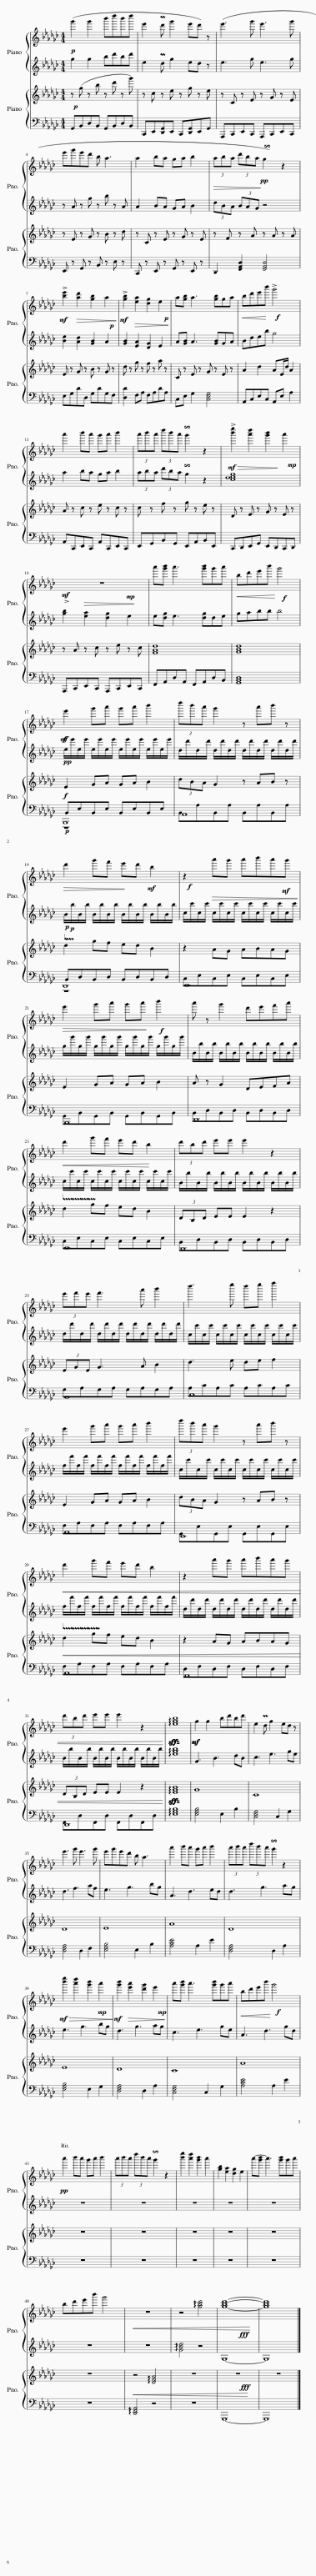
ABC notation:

X:1
%%score { 1 | 2 } { 3 | ( 4 5 6 ) }
L:1/8
M:4/4
I:linebreak $
K:Gb
V:1 treble
V:2 treble
V:3 treble
V:4 bass
V:5 bass
V:6 bass
V:1
!p! (g'2 g'2 b'd''b'd'' | e'2 Pd') g'2 e'd' z | (e'3 g' e'3) g' |$ (e'g'e'd') b a3 | a2 ba ga b2 | %5
!>(! (3aba (3d'ba!pp! !invertedturn!g2 z2!>)! |$!mf! !>![be']2!>(! [ad']2 [gb]2 a2!>)!!p! |!mf! !>![gb]2!>(! [ea]2 [dg]2!p! e2!>)! | a[gb] a3 [gb]ga |!<(! bd'e'b'!f! !>!g'4!<)! |$ %10
 a'2 b'a' g'a' b'2 | (3a'b'a' (3d''b'a' !invertedturn!g'2 z2 |!mf!!>(! !>![b'e'']2 [a'd'']2 [g'b']2!mp! a'2!>)! |$!mf! z8!mp! | a'[g'b'] a'3 [g'b']g'a' | %15
!<(! bd'e'b'!f! g'4!<)! |$!mf!!f! e'2 g'a' g'a' b'2 | (3d''b'a' g'2 z a'b' z |$!>(! d'2 g'f' e'd'!mf! b2!>)! | z2!>(! a'g' a'b'a'!mf!g'!>)!!f! |$ %20
!>(! e'2 g'a' g'a' b'2!>)!!f! | a' z g'2 d'e'f'a' |$!<(! d'2 g'f' e'd' b2!<)! | (3d'bd' e'e' e'2 z2 |$ (3e'f'e' f'3 a' b'2 | %25
 d''3 e'' d''e'' f''2 |$ e'2 g'a' g'a' b'2 | (3d''b'a' g'2 z a'b' z |$!<(! d'2 g'f' e'd' b2 | z2 a'g' a'b'a'g' |$ %30
 (3d'bd' e'e' e'2 z2!<)! | !arpeggio![egb]8 |!mf!!mf! g2 g2 bd'bd' | e2 Pd g2 ed z |$ e'3 g' e'3 g' | %35
 e'g'e'd' b a3 | a'2 b'a' g'a' b'2 | (3a'b'a' (3d''b'a' !invertedturn!g'2 z2 |$!mf!!>(! [b'e'']2 [a'd'']2 [g'b']2!mp! a'2!>)! |!mf! [g'b']2!>(! [e'a']2 [d'g']2 e'2!>)!!mp! | %40
 a'[g'b'] a'3 [g'b']g'a' |!<(! bd'e'b'!f! g'4!<)! |$!pp! a'2 b'a' g'a' b'2 | (3a'b'a' (3d''b'a' !invertedturn!g'2 z2 | [b'e'']2 [a'd'']2 [g'b']2 a'2 | %45
 [gb]2 [ea]2 [dg]2 e2 | a'-[g'b'] a'3 [g'b']g'a' |$ bd'e'b' g'4 |!<(! z8 | z4 !arpeggio![gbd']4 | %50
 [gbd']8-!fff! | [gbd']8!<)! |] %52
V:2
 g2 g2 bd'bd' | e2 Pd g2 ed z | e3 g e3 g |$ z A z g z b z A | A2 BA GA B2 | %5
 (3dBA (3BAG z4 |$ [Be]2 [Ad]2 [GB]2 A2 | [GB]2 [EA]2 [DG]2 E2 | A[GB] A3 [GB]GA | Bdeb g4 |$ %10
 a2 ba ga b2 | (3aba (3d'ba !invertedturn!g2 z2 | [cdeg]8 |$ !>![gb]2!>(! [ea]2 [dg]2 e2!>)! | e[dg] e3 [dg]de | %15
 gabb b4 |$!pp! e/e'/e/e'/ e/e'/e/e'/ e/e'/e/e'/ e/e'/e/e'/ | d/d'/d/d'/ d/d'/d/d'/ d/d'/d/d'/ d/d'/d/d'/ |$!p! B/!p!b/B/b/ B/b/B/b/ B/b/B/b/ B/b/B/b/ | c/c'/c/c'/ c/c'/c/c'/ c/c'/c/c'/ c/c'/c/c'/ |$ %20
 g/g'/g/g'/ g/g'/g/g'/ g/g'/g/g'/ g/g'/g/g'/ | B/b/B/b/ B/b/B/b/ B/b/B/b/ B/b/B/b/ |$ c/c'/c/c'/ c/c'/c/c'/ c/c'/c/c'/ c/c'/c/c'/ | B/b/B/b/ B/b/B/b/ B/b/B/b/ B/b/B/b/ |$ d/d'/d/d'/ d/d'/d/d'/ d/d'/d/d'/ d/d'/d/d'/ | %25
 c/c'/c/c'/ c/c'/c/c'/ c/c'/c/c'/ c/c'/c/c'/ |$ f/f'/f/f'/ f/f'/f/f'/ f/f'/f/f'/ f/f'/f/f'/ | c/c'/c/c'/ c/c'/c/c'/ c/c'/c/c'/ c/c'/c/c'/ |$ f/f'/f/f'/ f/f'/f/f'/ f/f'/f/f'/ f/f'/f/f'/ | d/d'/d/d'/ d/d'/d/d'/ d/d'/d/d'/ d/d'/d/d'/ |$ %30
 B/b/B/b/ B/b/B/b/ B/b/B/b/ B/b/B/b/ | !arpeggio![egb]8 | G3 B3 dB | c3 e3 ge |$ d3 f3 af | %35
 e3 g3 bg | A3 d3 ed | d3 g3 ag |$ e3 g3 bg | d3 g3 ag | %40
 c3 e3 ge | A3 d3 gd |$ z8 | z8 | z8 | %45
 z8 | z8 |$ z8 | z8 | !arpeggio![GBd]4 z4 | %50
 G,8- | G,8 |] %52
V:3
!p! z (g z b z d' z g') | z c z e z g z e | z C z E z G z E |$ z E z G z B z d | z C z E z G z E | %5
 z F z A z A z A |$ E z G z B z G z | d z g z f z a z | C z E z G z E z | A2 d2 AE/d/ A2 |$ %10
 A z c z e z c z | c z f z g z e z | D z E z G z E z |$ z A z c z e z c | [FAd]8 | %15
 [GBd]8 |$!f! E2 GA GA B2 | (3dBA G2 z AB z |$ !trill(!Td2 gf ed B2!trill)! | z2 AG ABAG |$ %20
 E2 GA GA B2 | A z G2 DEFA |$ !trill(!Td2 gf ed B2!trill)! | (3DB,D EE E2 z2 |$ (3EGE G3 A B2 | %25
 d3 e de f2 |$ E2 GA GA B2 | (3dBA G2 z AB z |$!<(! !trill(!Td2 gf ed B2!trill)! | z2 AG ABAG |$ %30
 (3DB,D EE E2 z2!<)! | !arpeggio![EGB]8 | G8 | C8 |$ D8 | %35
 E8 | A8 | D8 |$ E8 | D8 | %40
 C8 | A8 |$ z8 | z8 | z8 | %45
 z8 | z8 |$ z8 |!<(! z4 !arpeggio![DFA]4 | z8 | %50
 z8!fff! | z8!<)! |] %52
V:4
 G,,B,,D,B,, G,,B,,D,B,, | C,,E,,[D,,G,,]E,, C,,[D,,G,,]E,,G,, | A,,,C,,E,,C,, A,,,C,,E,,C,, |$ E,, z G,, z B,, z E, z | C,, z E,, z G,, z E,, z | %5
 D,,2 [F,,A,,D,]2 [F,,A,,D,]4 |$ E,G,DD, G,DG,F, | [D,D]2 F,A, F,A,DA, | C,E, G,2 [C,E,G,]4 | A,,C,E,C, A,,E, A,2 |$ %10
 A,,C,,E,,C,, A,,C,,E,,C,, | E,,G,,B,,G,, E,,A,,B,,E,, | C,,D,,E,,G,, E,,D,,C,,D,, |$ A,,,C,,E,,C,, A,,,C,,E,,C,, | F,,A,,D,A,, F,,A,,D,B,, | %15
 [G,,B,,D,]8 |$!p! B,,,8 | A,,8 |$ D,,8 | E,,8 |$ %20
 B,,,8 | D,,8 |$ E,,8 | D,,8 |$ A,,8 | %25
 C,8 |$ A,,8 | E,,8 |$ A,,8 | F,,8 |$ %30
 D,,8 | !arpeggio![E,G,B,]8 | [E,G,B,]4 E,2 B,2 | [C,E,G,]4 C,2 G,2 |$ [D,F,A,]4 D,2 F,2 | %35
 [E,G,B,]4 E,2 B,2 | [A,CE]4 A,2 E2 | [D,F,A,]4 D,2 A,2 |$ [E,G,B,]4 E,2 G,2 | [D,F,A,]4 D,2 A,2 | %40
 [C,E,G,]4 C,2 G,2 | [A,CE]4 A,2 E2 |$ z8 | z8 | z8 | %45
 z8 | z8 |$ z8 | !arpeggio![D,,F,,A,,]4 z4 | z8 | %50
 G,,,8- | G,,,8 |] %52
V:5
 x8 | x8 | x8 |$ x8 | x8 | %5
 x8 |$ x8 | x8 | x8 | x8 |$ %10
 x8 | x8 | x8 |$ x8 | x8 | %15
 x8 |$ z8 | B,,A,B,,A, B,,A,B,,A, |$ z8 | C,E,C,E, C,E,C,E, |$ %20
 G,,B,,G,,B,, G,,B,,G,,B,, | B,,D,B,,D, B,,D,B,,D, |$ C,E,C,E, C,E,C,E, | B,,D,B,,D, B,,D,B,,D, |$ G,A,G,A, G,A,G,A, | %25
 A,CA,C A,CA,C |$ F,A,F,A, F,A,F,A, | G,,E,G,,E, G,,E,G,,E, |$ F,A,F,A, F,A,F,A, | D,F,D,F, D,F,D,F, |$ %30
 F,,D,F,,D, F,,D,F,,D, | x8 | x8 | x8 |$ x8 | %35
 x8 | x8 | x8 |$ x8 | x8 | %40
 x8 | x8 |$ x8 | x8 | x8 | %45
 x8 | x8 |$ x8 | x8 | x8 | %50
 x8 | x8 |] %52
V:6
 x8 | x8 | x8 |$ x8 | x8 | %5
 x8 |$ x8 | x8 | x8 | x8 |$ %10
 x8 | x8 | x8 |$ x8 | x8 | %15
 x8 |$ B,,E,B,,E, B,,E,B,,E, | x8 |$ B,,D,B,,D, B,,D,B,,D, | x8 |$ %20
 x8 | x8 |$ x8 | x8 |$ x8 | %25
 x8 |$ x8 | x8 |$ x8 | x8 |$ %30
 x8 | x8 | x8 | x8 |$ x8 | %35
 x8 | x8 | x8 |$ x8 | x8 | %40
 x8 | x8 |$ x8 | x8 | x8 | %45
 x8 | x8 |$ x8 | x8 | x8 | %50
 x8 | x8 |] %52
